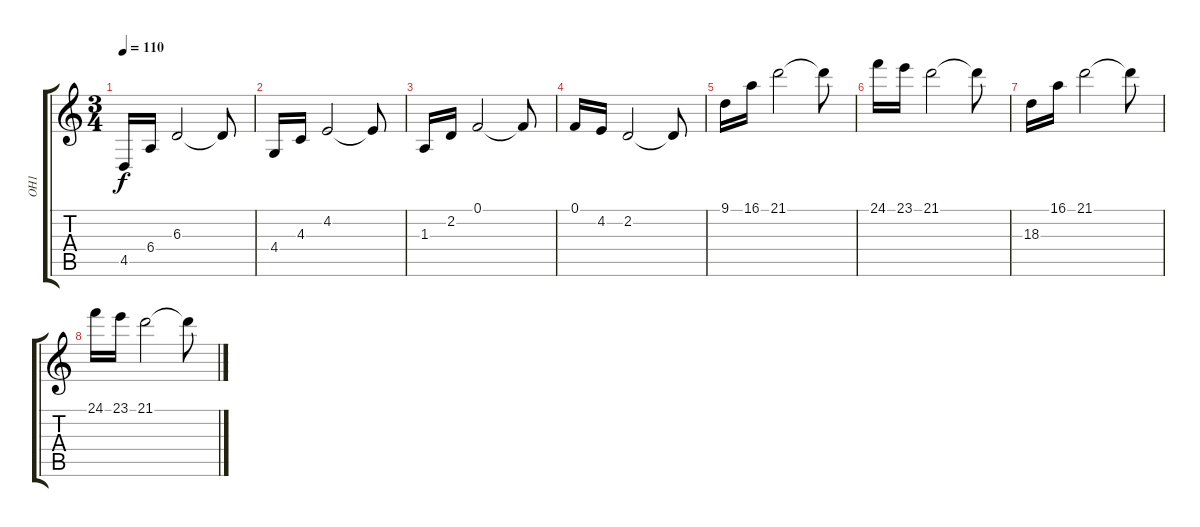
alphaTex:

\track ("OH1" "OH1") {instrument orchestralharp}
\staff {score tabs}
\tuning (F4 C4 Ab3 Eb3 Bb2 F2) {hide}
\ts (3 4)
\tempo 110
\clef g2
\ks c
4.5.16{dy f} 6.4.16 6.3.2 6.3{t}.8 |
4.4.16 4.3.16 4.2.2 4.2{t}.8 |
1.3.16 2.2.16 0.1.2 0.1{t}.8 |
0.1.16 4.2.16 2.2.2 2.2{t}.8 |
9.1.16 16.1.16 21.1.2 21.1{t}.8 |
24.1.16 23.1.16 21.1.2 21.1{t}.8 |
18.3.16 16.1.16 21.1.2 21.1{t}.8 |
24.1.16 23.1.16 21.1.2 21.1{t}.8
